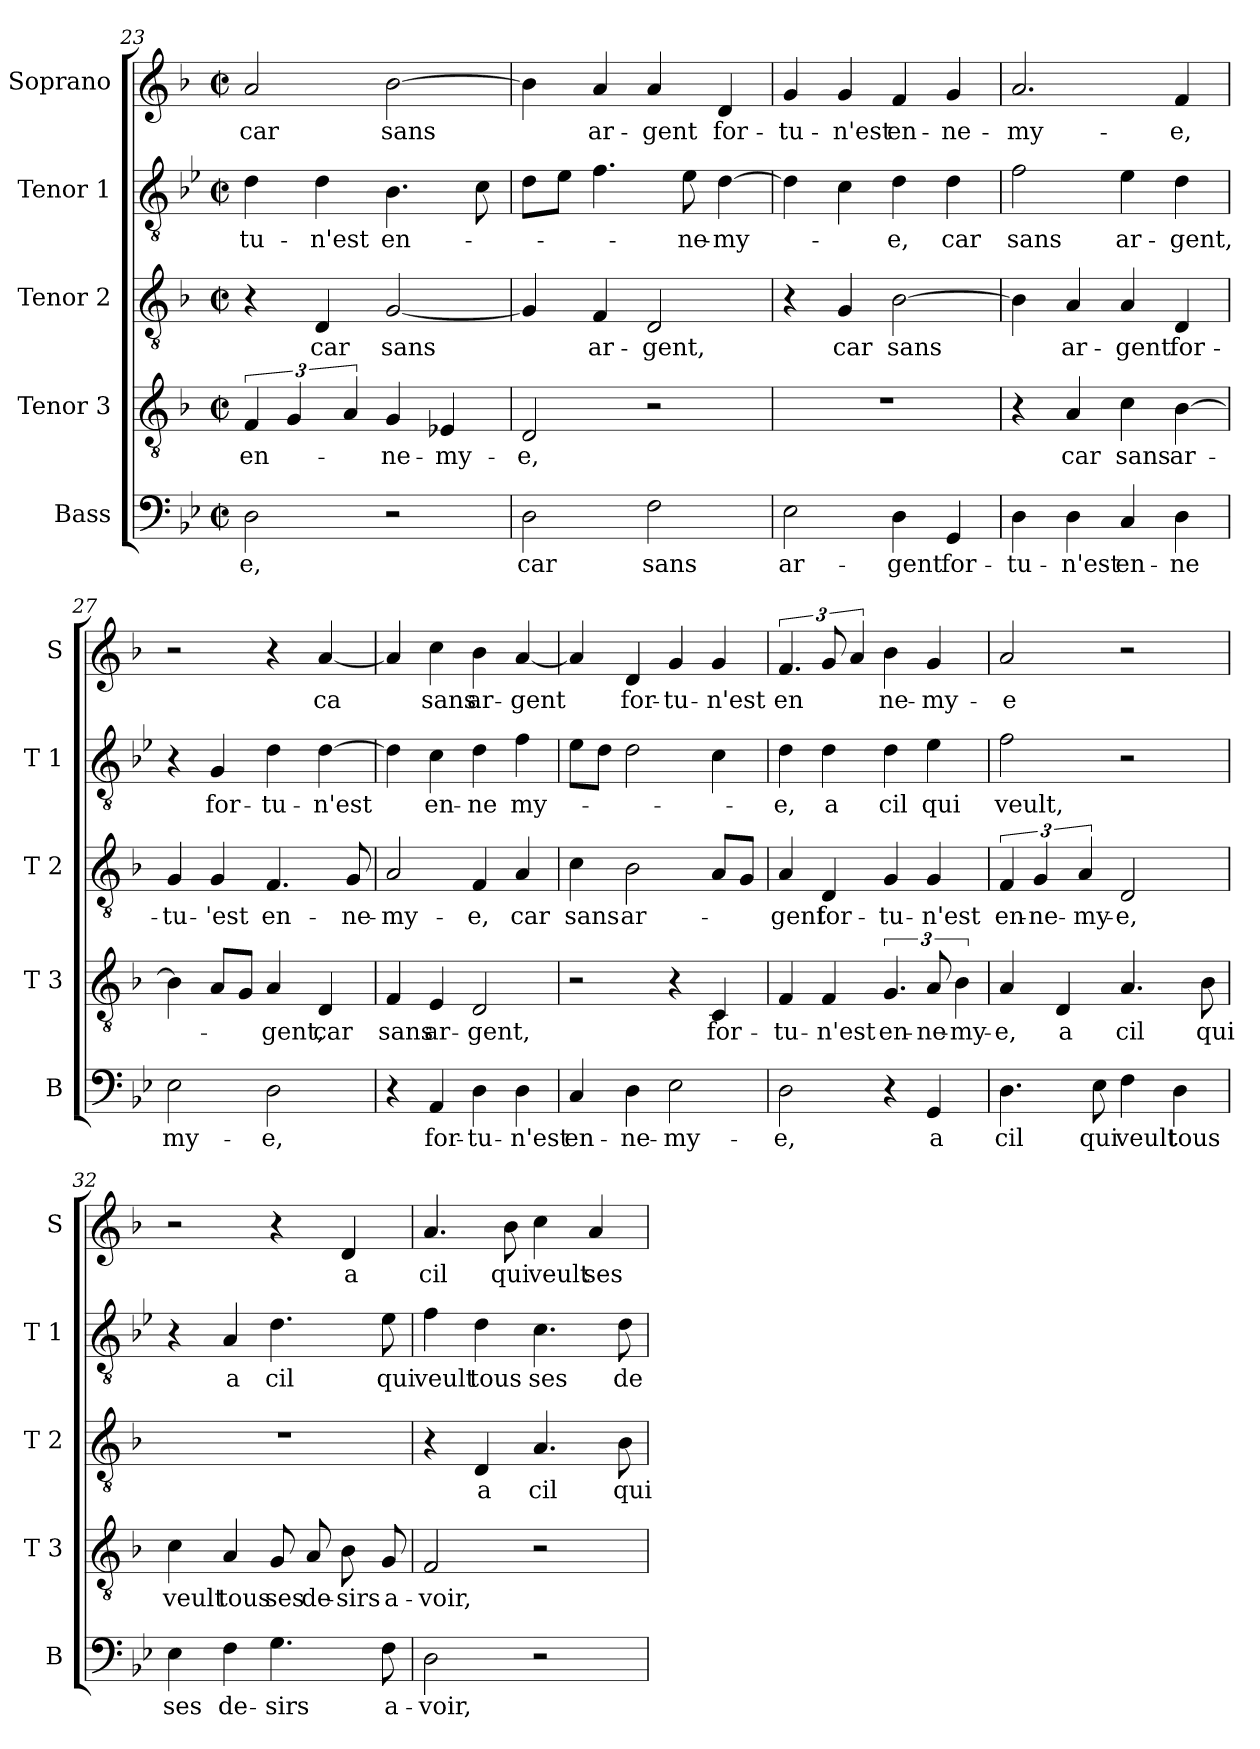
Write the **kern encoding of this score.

**kern	**text	**kern	**text	**kern	**text	**kern	**text	**kern	**text
*part5	*part5	*part4	*part4	*part3	*part3	*part2	*part2	*part1	*part1
*staff5	*staff5	*staff4	*staff4	*staff3	*staff3	*staff2	*staff2	*staff1	*staff1
*I"Bass	*	*I"Tenor 3	*	*I"Tenor 2	*	*I"Tenor 1	*	*I"Soprano	*
*I'B	*	*I'T 3	*	*I'T 2	*	*I'T 1	*	*I'S	*
*clefF4	*	*clefGv2	*	*clefGv2	*	*clefGv2	*	*clefG2	*
*k[b-e-]	*	*k[b-]	*	*k[b-]	*	*k[b-e-]	*	*k[b-]	*
*B-:	*	*F:	*	*F:	*	*B-:	*	*F:	*
*M2/2	*	*M2/2	*	*M2/2	*	*M2/2	*	*M2/2	*
*met(c|)	*	*met(c|)	*	*met(c|)	*	*met(c|)	*	*met(c|)	*
=23	=23	=23	=23	=23	=23	=23	=23	=23	=23
2D\	-e,	6F/	en-	4r	.	4d\	-tu-	2a/	car
.	.	6G/	.	.	.	.	.	.	.
.	.	.	.	4D/	car	4d\	-n'est	.	.
.	.	6A/	.	.	.	.	.	.	.
2r	.	4G/	-ne-	[2G/	sans	4.B-\	en-	[2b-\	sans
.	.	4E-X/	-my-	.	.	.	.	.	.
.	.	.	.	.	.	8c\	.	.	.
=24	=24	=24	=24	=24	=24	=24	=24	=24	=24
2D\	car	2D/	-e,	4G/]	.	8d\L	.	4b-\]	.
.	.	.	.	.	.	8e-\J	.	.	.
.	.	.	.	4F/	ar-	4.f\	.	4a/	ar-
2F\	sans	2r	.	2D/	-gent,	.	.	4a/	-gent
.	.	.	.	.	.	8e-\	-ne-	.	.
.	.	.	.	.	.	[4d\	-my-	4d/	for-
!!LO:LB:g=z
=25	=25	=25	=25	=25	=25	=25	=25	=25	=25
2E-\	ar-	1r	.	4r	.	4d\]	.	4g/	-tu-
.	.	.	.	4G/	car	4c\	.	4g/	-n'est
4D\	-gent	.	.	[2B-\	sans	4d\	-e,	4f/	en-
4GG/	for-	.	.	.	.	4d\	car	4g/	-ne-
=26	=26	=26	=26	=26	=26	=26	=26	=26	=26
4D\	-tu-	4r	.	4B-\]	.	2f\	sans	2.a/	-my-
4D\	-n'est	4A/	car	4A/	ar-	.	.	.	.
4C/	en-	4c\	sans	4A/	-gent	4e-\	ar-	.	.
4D\	-ne	[4B-\	ar-	4D/	for-	4d\	-gent,	4f/	-e,
=27	=27	=27	=27	=27	=27	=27	=27	=27	=27
2E-\	my-	4B-\]	.	4G/	-tu-	4r	.	2r	.
.	.	8A/L	.	4G/	-'est	4G/	for-	.	.
.	.	8G/J	.	.	.	.	.	.	.
2D\	-e,	4A/	-gent,	4.F/	en-	4d\	-tu-	4r	.
.	.	4D/	car	.	.	[4d\	-n'est	[4a/	ca
.	.	.	.	8G/	-ne-	.	.	.	.
=28	=28	=28	=28	=28	=28	=28	=28	=28	=28
4r	.	4F/	sans	2A/	-my-	4d\]	.	4a/]	.
4AA/	for-	4E/	ar-	.	.	4c\	en-	4cc\	sans
4D\	-tu-	2D/	-gent,	4F/	-e,	4d\	-ne	4b-\	ar-
4D\	-n'est	.	.	4A/	car	4f\	my-	[4a/	-gent
=29	=29	=29	=29	=29	=29	=29	=29	=29	=29
4C/	en-	2r	.	4c\	sans	8e-\L	.	4a/]	.
.	.	.	.	.	.	8d\J	.	.	.
4D\	-ne-	.	.	2B-\	ar-	2d\	.	4d/	for-
2E-\	-my-	4r	.	.	.	.	.	4g/	-tu-
.	.	4C/	for-	8A/L	.	4c\	.	4g/	-n'est
.	.	.	.	8G/J	.	.	.	.	.
=30	=30	=30	=30	=30	=30	=30	=30	=30	=30
2D\	-e,	4F/	-tu-	4A/	-gent	4d\	-e,	6.f/	en
.	.	4F/	-n'est	4D/	for-	4d\	a	12g/	.
.	.	.	.	.	.	.	.	6a/	.
4r	.	6.G/	en-	4G/	-tu-	4d\	cil	4b-\	ne-
4GG/	a	12A/	-ne-	4G/	-n'est	4e-\	qui	4g/	-my-
.	.	6B-\	-my-	.	.	.	.	.	.
!!LO:PB:g=z
=31	=31	=31	=31	=31	=31	=31	=31	=31	=31
4.D\	cil	4A/	-e,	6F/	en-	2f\	veult,	2a/	-e
.	.	.	.	6G/	-ne-	.	.	.	.
.	.	4D/	a	.	.	.	.	.	.
.	.	.	.	6A/	-my-	.	.	.	.
8E-\	qui	.	.	.	.	.	.	.	.
4F\	veult	4.A/	cil	2D/	-e,	2r	.	2r	.
4D\	tous	.	.	.	.	.	.	.	.
.	.	8B-\	qui	.	.	.	.	.	.
=32	=32	=32	=32	=32	=32	=32	=32	=32	=32
4E-\	ses	4c\	veult	1r	.	4r	.	2r	.
4F\	de-	4A/	tous	.	.	4A/	a	.	.
4.G\	-sirs	8G/	ses	.	.	4.d\	cil	4r	.
.	.	8A/	de-	.	.	.	.	.	.
.	.	8B-\	-sirs	.	.	.	.	4d/	a
8F\	a-	8G/	a-	.	.	8e-\	qui	.	.
=33	=33	=33	=33	=33	=33	=33	=33	=33	=33
2D\	-voir,	2F/	-voir,	4r	.	4f\	veult	4.a/	cil
.	.	.	.	4D/	a	4d\	tous	.	.
.	.	.	.	.	.	.	.	8b-\	qui
2r	.	2r	.	4.A/	cil	4.c\	ses	4cc\	veult
.	.	.	.	.	.	.	.	4a/	ses
.	.	.	.	8B-\	qui	8d\	de-	.	.
=	=	=	=	=	=	=	=	=	=
*-	*-	*-	*-	*-	*-	*-	*-	*-	*-
